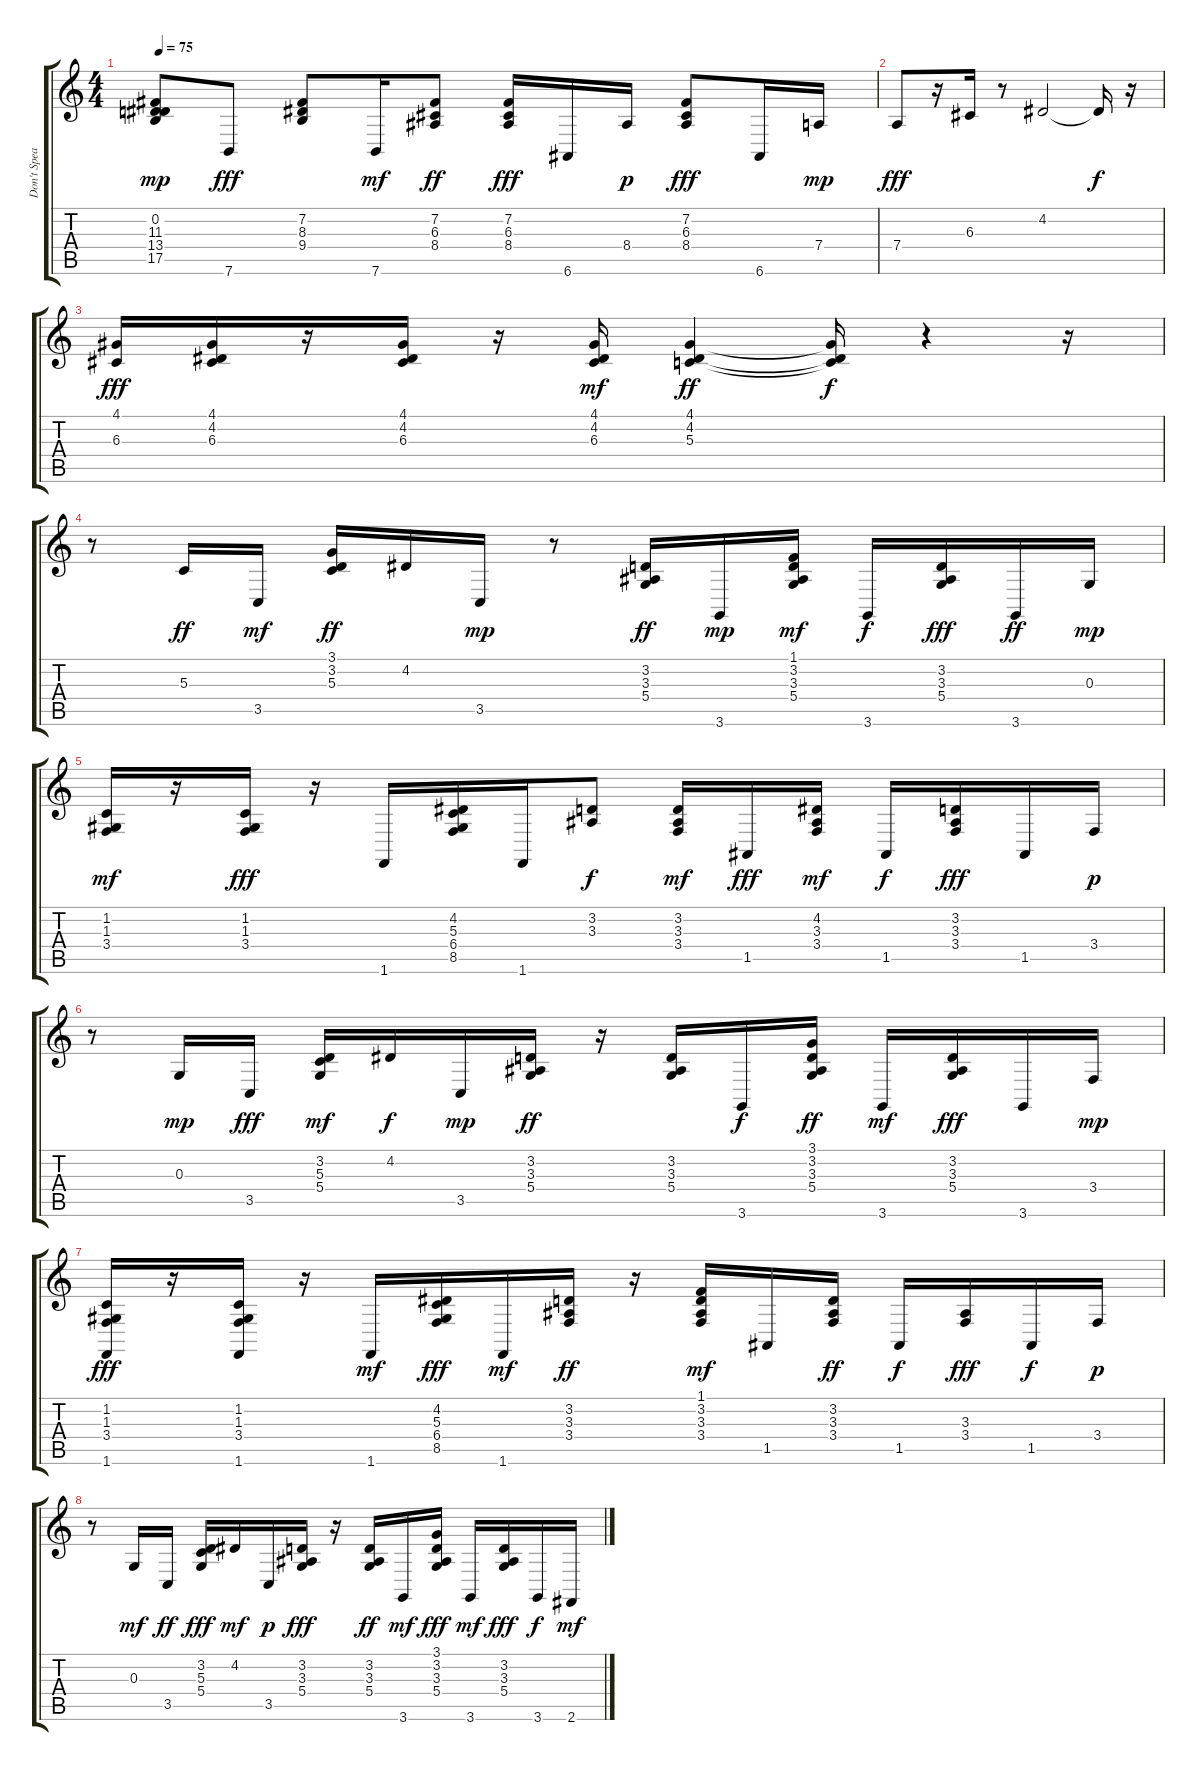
\track ("Don't Speak" "Don't Spea") {instrument acousticgrandpiano}
\staff {score tabs}
\tuning (E4 B3 G3 D3 A2 E2) {hide}
\ts (4 4)
\tempo 75
\clef g2
\ks c
(0.2 11.3 13.4 17.5).8{dy mp} 7.6.8{dy fff} (7.2 8.3 9.4).8 7.6.16{dy mf} (7.2 6.3 8.4).8{dy ff} (7.2 6.3 8.4).16{dy fff} 6.6.16 8.4.16{dy p} (7.2 6.3 8.4).8{dy fff} 6.6.16 7.4.16{dy mp} |
7.4.8{dy fff} r.16 6.3.16 r.8 4.2.2 4.2{t}.16{dy f} r.16 |
(4.1 6.3).16{dy fff} (4.1 4.2 6.3).16 r.16 (4.1 4.2 6.3).16 r.16 (4.1 4.2 6.3).16{dy mf} (4.1 4.2 5.3).4{dy ff} (4.1{t} 4.2{t} 5.3{t}).16{dy f} r.4 r.16 |
r.8 5.3.16{dy ff} 3.5.16{dy mf} (3.1 3.2 5.3).16{dy ff} 4.2.16 3.5.16{dy mp} r.8 (3.2 3.3 5.4).16{dy ff} 3.6.16{dy mp} (1.1 3.2 3.3 5.4).16{dy mf} 3.6.16{dy f} (3.2 3.3 5.4).16{dy fff} 3.6.16{dy ff} 0.3.16{dy mp} |
(1.2 1.3 3.4).16{dy mf} r.16 (1.2 1.3 3.4).16{dy fff} r.16 1.6.16 (4.2 5.3 6.4 8.5).16 1.6.16 (3.2 3.3).8{dy f} (3.2 3.3 3.4).16{dy mf} 1.5.16{dy fff} (4.2 3.3 3.4).16{dy mf} 1.5.16{dy f} (3.2 3.3 3.4).16{dy fff} 1.5.16 3.4.16{dy p} |
r.8 0.3.16{dy mp} 3.5.16{dy fff} (3.2 5.3 5.4).16{dy mf} 4.2.16{dy f} 3.5.16{dy mp} (3.2 3.3 5.4).16{dy ff} r.16 (3.2 3.3 5.4).16 3.6.16{dy f} (3.1 3.2 3.3 5.4).16{dy ff} 3.6.16{dy mf} (3.2 3.3 5.4).16{dy fff} 3.6.16 3.4.16{dy mp} |
(1.2 1.3 3.4 1.6).16{dy fff} r.16 (1.2 1.3 3.4 1.6).16 r.16 1.6.16{dy mf} (4.2 5.3 6.4 8.5).16{dy fff} 1.6.16{dy mf} (3.2 3.3 3.4).16{dy ff} r.16 (1.1 3.2 3.3 3.4).16{dy mf} 1.5.16 (3.2 3.3 3.4).16{dy ff} 1.5.16{dy f} (3.3 3.4).16{dy fff} 1.5.16{dy f} 3.4.16{dy p} |
r.8 0.3.16{dy mf} 3.5.16{dy ff} (3.2 5.3 5.4).16{dy fff} 4.2.16{dy mf} 3.5.16{dy p} (3.2 3.3 5.4).16{dy fff} r.16 (3.2 3.3 5.4).16{dy ff} 3.6.16{dy mf} (3.1 3.2 3.3 5.4).16{dy fff} 3.6.16{dy mf} (3.2 3.3 5.4).16{dy fff} 3.6.16{dy f} 2.6.16{dy mf}
